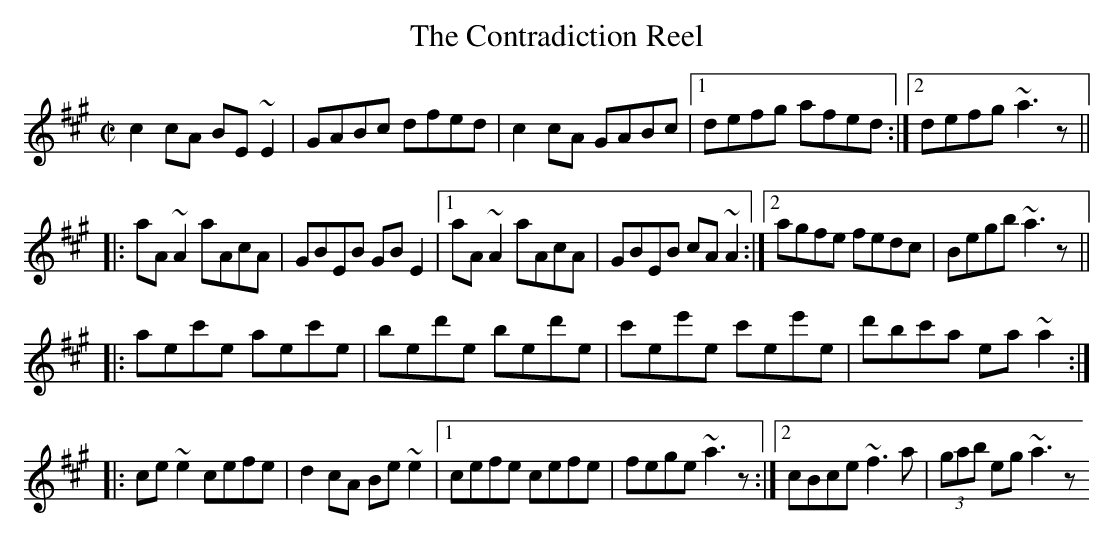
X:1
T:Contradiction Reel, The
M:C|
K:A
c2cA BE~E2|GABc dfed|c2cA GABc|1 defg afed:|2 defg ~a3z||
|:aA~A2 aAcA|GBEB GBE2|1 aA~A2 aAcA|GBEB cA~A2:|2 agfe fedc|Begb ~a3z||
|:aec'e aec'e|bed'e bed'e|c'ee'e c'ee'e|d'bc'a ea~a2:|
|:ce~e2 cefe|d2cA Be~e2|1 cefe cefe|fege ~a3z:|2 cBce ~f3a|(3gab eg ~a3z
||
